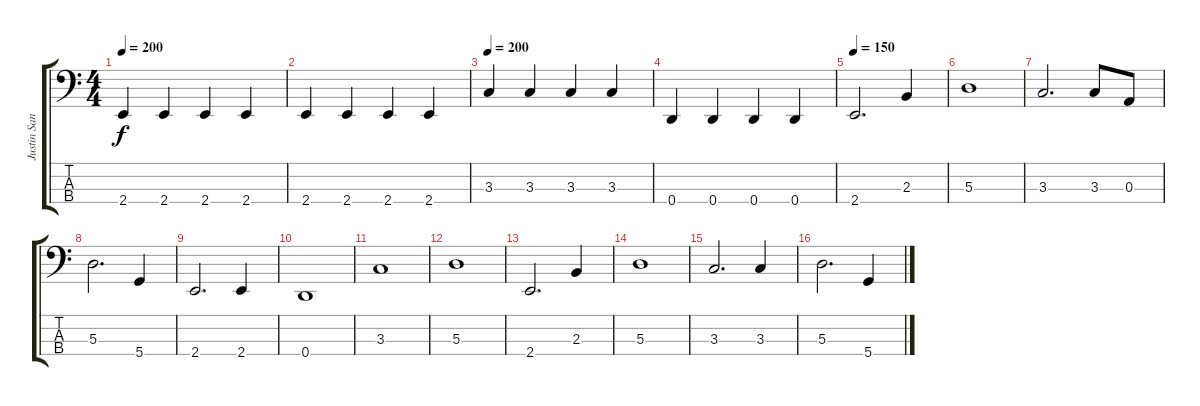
\track ("Justin Sane" "Justin San") {instrument electricbasspick}
\staff {score tabs}
\tuning (G2 D2 A1 D1) {hide}
\ts (4 4)
\tempo 200
\clef f4
\ks c
2.4.4{dy f} 2.4.4 2.4.4 2.4.4 |
2.4.4 2.4.4 2.4.4 2.4.4 |
\tempo 200
3.3.4 3.3.4 3.3.4 3.3.4 |
0.4.4 0.4.4 0.4.4 0.4.4 |
\tempo 150
2.4.2{d} 2.3.4 |
5.3.1 |
3.3.2{d} 3.3.8 0.3.8 |
5.3.2{d} 5.4.4 |
2.4.2{d} 2.4.4 |
0.4.1 |
3.3.1 |
5.3.1 |
2.4.2{d} 2.3.4 |
5.3.1 |
3.3.2{d} 3.3.4 |
5.3.2{d} 5.4.4
